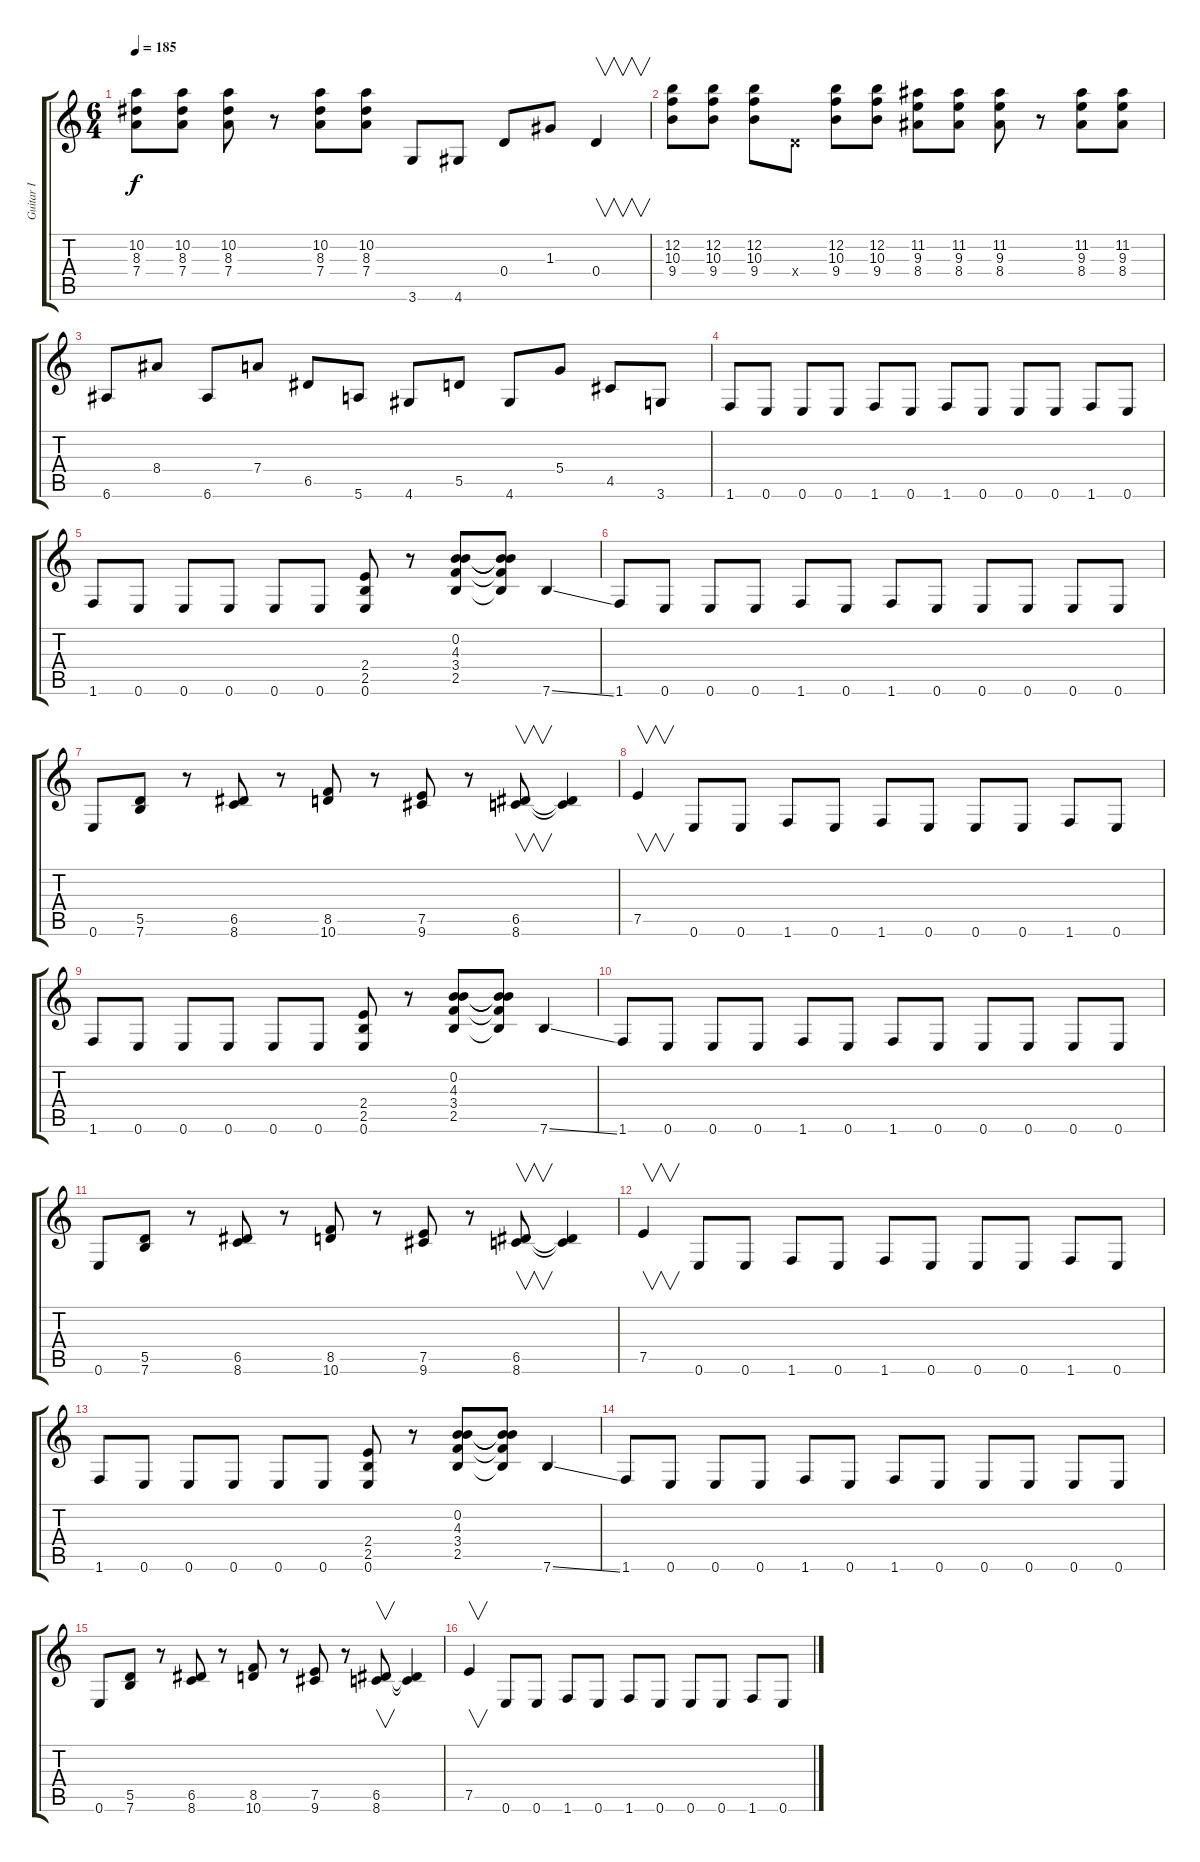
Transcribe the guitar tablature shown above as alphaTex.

\track ("Guitar I" "Guitar I") {instrument distortionguitar}
\staff {score tabs}
\tuning (E4 B3 G3 D3 A2 E2) {hide}
\ts (6 4)
\tempo 185
\clef g2
\ks c
(10.2 8.3 7.4).8{dy f} (10.2 8.3 7.4).8 (10.2 8.3 7.4).8 r.8 (10.2 8.3 7.4).8 (10.2 8.3 7.4).8 3.6.8 4.6.8 0.4.8 1.3.8 0.4.4{v} |
(12.2 10.3 9.4).8 (12.2 10.3 9.4).8 (12.2 10.3 9.4).8 0.4{x}.8 (12.2 10.3 9.4).8 (12.2 10.3 9.4).8 (11.2 9.3 8.4).8 (11.2 9.3 8.4).8 (11.2 9.3 8.4).8 r.8 (11.2 9.3 8.4).8 (11.2 9.3 8.4).8 |
6.6.8 8.4.8 6.6.8 7.4.8 6.5.8 5.6.8 4.6.8 5.5.8 4.6.8 5.4.8 4.5.8 3.6.8 |
1.6.8 0.6.8 0.6.8 0.6.8 1.6.8 0.6.8 1.6.8 0.6.8 0.6.8 0.6.8 1.6.8 0.6.8 |
1.6.8 0.6.8 0.6.8 0.6.8 0.6.8 0.6.8 (2.4 2.5 0.6).8 r.8 (0.2 4.3 3.4 2.5).8 (0.2{t} 4.3{t} 3.4{t} 2.5{t}).8 7.6{ss}.4 |
1.6.8 0.6.8 0.6.8 0.6.8 1.6.8 0.6.8 1.6.8 0.6.8 0.6.8 0.6.8 0.6.8 0.6.8 |
0.6.8 (5.5 7.6).8 r.8 (6.5 8.6).8 r.8 (8.5 10.6).8 r.8 (7.5 9.6).8 r.8 (6.5 8.6).8{v} (6.5{t} 8.6{t}).4 |
7.5.4{v} 0.6.8 0.6.8 1.6.8 0.6.8 1.6.8 0.6.8 0.6.8 0.6.8 1.6.8 0.6.8 |
1.6.8 0.6.8 0.6.8 0.6.8 0.6.8 0.6.8 (2.4 2.5 0.6).8 r.8 (0.2 4.3 3.4 2.5).8 (0.2{t} 4.3{t} 3.4{t} 2.5{t}).8 7.6{ss}.4 |
1.6.8 0.6.8 0.6.8 0.6.8 1.6.8 0.6.8 1.6.8 0.6.8 0.6.8 0.6.8 0.6.8 0.6.8 |
0.6.8 (5.5 7.6).8 r.8 (6.5 8.6).8 r.8 (8.5 10.6).8 r.8 (7.5 9.6).8 r.8 (6.5 8.6).8{v} (6.5{t} 8.6{t}).4 |
7.5.4{v} 0.6.8 0.6.8 1.6.8 0.6.8 1.6.8 0.6.8 0.6.8 0.6.8 1.6.8 0.6.8 |
1.6.8 0.6.8 0.6.8 0.6.8 0.6.8 0.6.8 (2.4 2.5 0.6).8 r.8 (0.2 4.3 3.4 2.5).8 (0.2{t} 4.3{t} 3.4{t} 2.5{t}).8 7.6{ss}.4 |
1.6.8 0.6.8 0.6.8 0.6.8 1.6.8 0.6.8 1.6.8 0.6.8 0.6.8 0.6.8 0.6.8 0.6.8 |
0.6.8 (5.5 7.6).8 r.8 (6.5 8.6).8 r.8 (8.5 10.6).8 r.8 (7.5 9.6).8 r.8 (6.5 8.6).8{v} (6.5{t} 8.6{t}).4 |
7.5.4{v} 0.6.8 0.6.8 1.6.8 0.6.8 1.6.8 0.6.8 0.6.8 0.6.8 1.6.8 0.6.8
